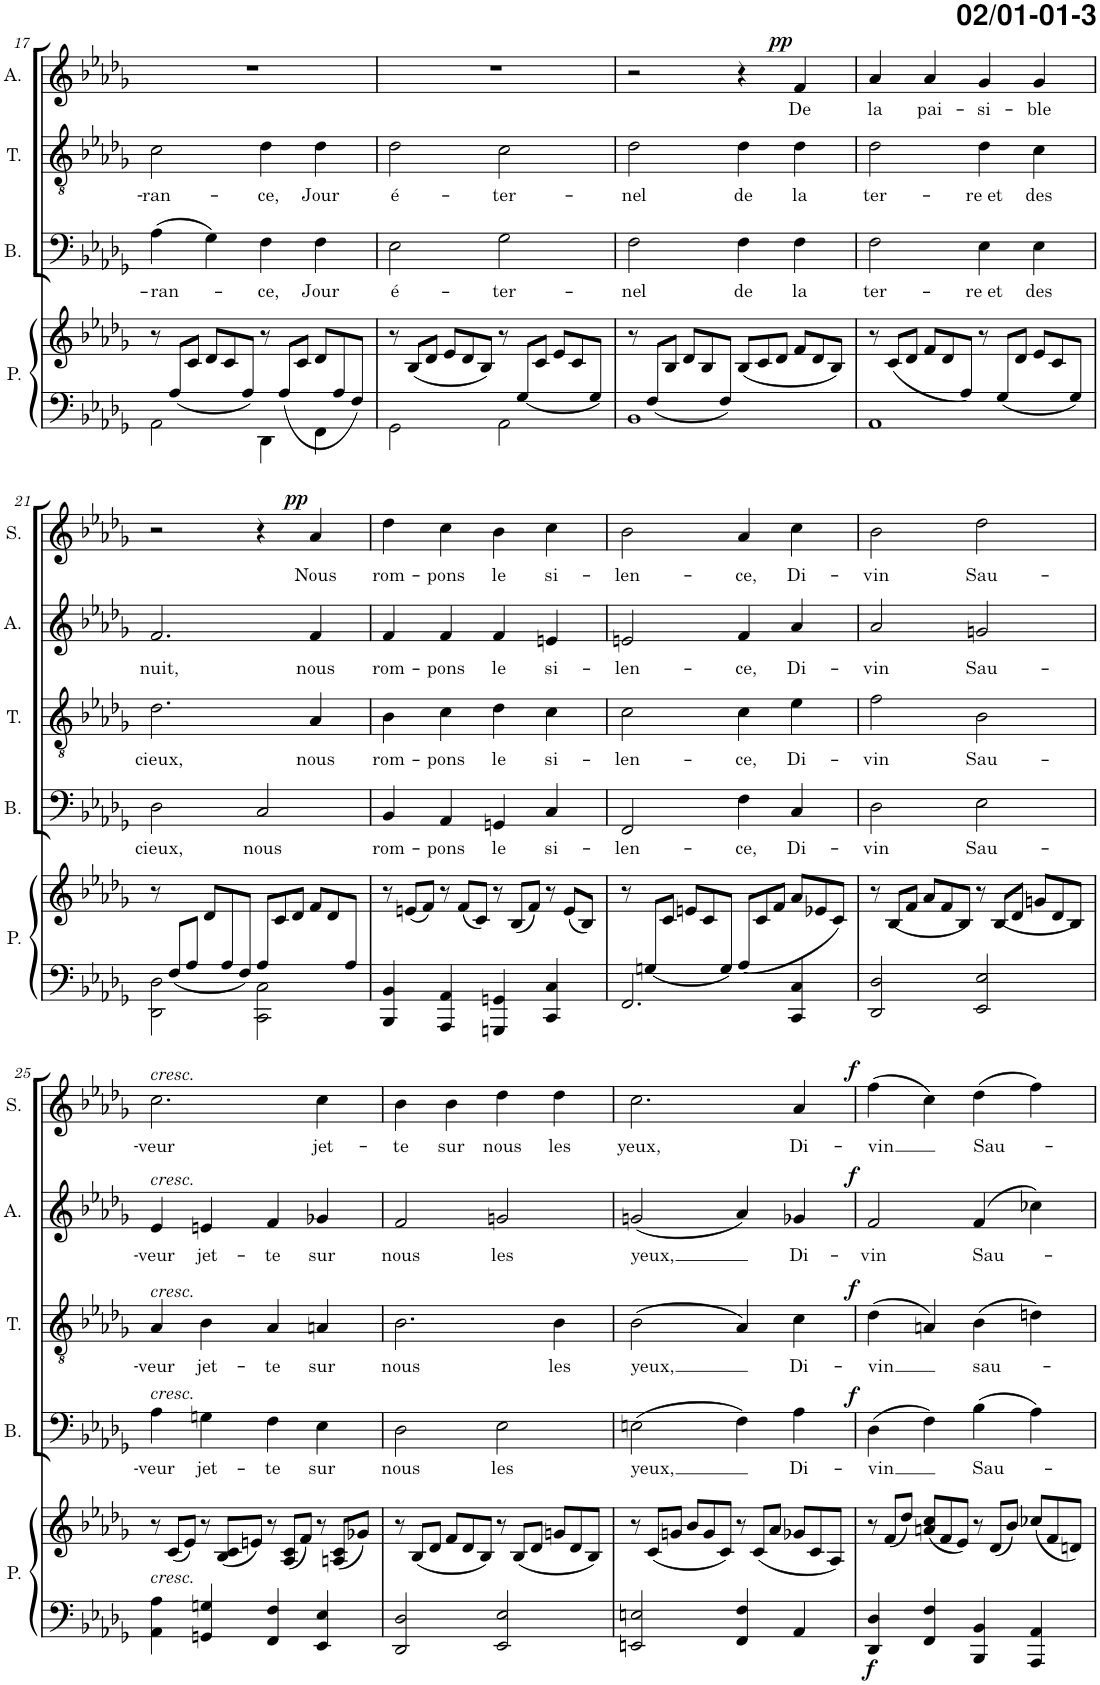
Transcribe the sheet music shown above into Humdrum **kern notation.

**kern	**kern	**dynam	**kern	**text	**dynam	**kern	**text	**dynam	**kern	**text	**dynam	**kern	**text	**dynam
*part5	*part5	*part5	*part4	*part4	*part4	*part3	*part3	*part3	*part2	*part2	*part2	*part1	*part1	*part1
*staff6	*staff5	*staff5/6	*staff4	*staff4	*staff4	*staff3	*staff3	*staff3	*staff2	*staff2	*staff2	*staff1	*staff1	*staff1
*I"Piano	*	*	*I"Bass	*	*	*I"Tenor	*	*	*I"Alto	*	*	*I"Soprano	*	*
*I'P.	*	*	*I'B.	*	*	*I'T.	*	*	*I'A.	*	*	*I'S.	*	*
!!LO:PB:g=z
*clefF4	*clefG2	*	*clefF4	*	*	*clefGv2	*	*	*clefG2	*	*	*clefG2	*	*
*k[b-e-a-d-g-]	*k[b-e-a-d-g-]	*	*k[b-e-a-d-g-]	*	*	*k[b-e-a-d-g-]	*	*	*k[b-e-a-d-g-]	*	*	*k[b-e-a-d-g-]	*	*
*M4/4	*M4/4	*	*M4/4	*	*	*M4/4	*	*	*M4/4	*	*	*M4/4	*	*
*met(c)	*met(c)	*	*met(c)	*	*	*met(c)	*	*	*met(c)	*	*	*met(c)	*	*
=17	=17	=17	=17	=17	=17	=17	=17	=17	=17	=17	=17	=17	=17	=17
*^	*	*	*	*	*	*	*	*	*	*	*	*	*	*
*	*	*Xtuplet	*	*	*	*	*	*	*	*	*	*	*	*	*
!	!	!	!	!	!LO:LY:b	!	!	!LO:LY:b	!	!	!	!	!	!	!
12ryy	2AA-\	12r	.	(4A-\	-ran-	.	2c\	-ran-	.	1r	.	.	1r	.	.
12A-/L	.	12ryy	.	.	.	.	.	.	.	.	.	.	.	.	.
4ryy	.	12c/J	.	.	.	.	.	.	.	.	.	.	.	.	.
.	.	12d-/L	.	4G-\)	.	.	.	.	.	.	.	.	.	.	.
.	.	12c/	.	.	.	.	.	.	.	.	.	.	.	.	.
12A-/J	.	12ryy	.	.	.	.	.	.	.	.	.	.	.	.	.
!	!	!	!	!	!LO:LY:b	!	!	!LO:LY:b	!	!	!	!	!	!	!
12ryy	4DD-\	12r	.	4F\	-ce,	.	4d-\	-ce,	.	.	.	.	.	.	.
12A-/L	.	12ryy	.	.	.	.	.	.	.	.	.	.	.	.	.
6ryy	.	12c/J	.	.	.	.	.	.	.	.	.	.	.	.	.
!	!	!	!	!	!LO:LY:b	!	!	!LO:LY:b	!	!	!	!	!	!	!
.	4FF\	12d-/L	.	4F\	Jour	.	4d-\	Jour	.	.	.	.	.	.	.
12A-/	.	6ryy	.	.	.	.	.	.	.	.	.	.	.	.	.
12F/J	.	.	.	.	.	.	.	.	.	.	.	.	.	.	.
=18	=18	=18	=18	=18	=18	=18	=18	=18	=18	=18	=18	=18	=18	=18	=18
!	!	!	!	!	!LO:LY:b	!	!	!LO:LY:b	!	!	!	!	!	!	!
12%7ryy	2GG-\	12r	.	2E-\	é-	.	2d-\	é-	.	1r	.	.	1r	.	.
.	.	(<12B-/L	.	.	.	.	.	.	.	.	.	.	.	.	.
.	.	12d-/J	.	.	.	.	.	.	.	.	.	.	.	.	.
.	.	12e-/L	.	.	.	.	.	.	.	.	.	.	.	.	.
.	.	12d-/	.	.	.	.	.	.	.	.	.	.	.	.	.
.	.	12B-/J)	.	.	.	.	.	.	.	.	.	.	.	.	.
!	!	!	!	!	!LO:LY:b	!	!	!LO:LY:b	!	!	!	!	!	!	!
.	2AA-\	12r	.	2G-\	-ter-	.	2c\	-ter-	.	.	.	.	.	.	.
12G-/L	.	12ryy	.	.	.	.	.	.	.	.	.	.	.	.	.
4ryy	.	12c/J	.	.	.	.	.	.	.	.	.	.	.	.	.
.	.	12e-/L	.	.	.	.	.	.	.	.	.	.	.	.	.
.	.	12c/	.	.	.	.	.	.	.	.	.	.	.	.	.
12G-/J	.	12ryy	.	.	.	.	.	.	.	.	.	.	.	.	.
=19	=19	=19	=19	=19	=19	=19	=19	=19	=19	=19	=19	=19	=19	=19	=19
!	!	!	!	!	!LO:LY:b	!	!	!LO:LY:b	!	!	!	!	!	!	!
12ryy	1BB-	12r	.	2F\	-nel	.	2d-\	-nel	.	2r	.	.	1r	.	.
12F/L	.	12ryy	.	.	.	.	.	.	.	.	.	.	.	.	.
4ryy	.	12B-/J	.	.	.	.	.	.	.	.	.	.	.	.	.
.	.	12d-/L	.	.	.	.	.	.	.	.	.	.	.	.	.
.	.	12B-/	.	.	.	.	.	.	.	.	.	.	.	.	.
12F/J	.	12ryy	.	.	.	.	.	.	.	.	.	.	.	.	.
!	!	!	!	!	!LO:LY:b	!	!	!LO:LY:b	!	!	!	!	!	!	!
2ryy	.	(12B-/L	.	4F\	de	.	4d-\	de	.	4r	.	.	.	.	.
.	.	12c/	.	.	.	.	.	.	.	.	.	.	.	.	.
.	.	12d-/J	.	.	.	.	.	.	.	.	.	.	.	.	.
!	!	!	!	!	!LO:LY:b	!	!	!LO:LY:b	!	!	!LO:LY:b	!LO:DY:a	!	!	!
.	.	12f/L	.	4F\	la	.	4d-\	la	.	4f/	De	pp	.	.	.
.	.	12d-/	.	.	.	.	.	.	.	.	.	.	.	.	.
.	.	12B-/J)	.	.	.	.	.	.	.	.	.	.	.	.	.
=20	=20	=20	=20	=20	=20	=20	=20	=20	=20	=20	=20	=20	=20	=20	=20
!	!	!	!	!	!LO:LY:b	!	!	!LO:LY:b	!	!	!LO:LY:b	!	!	!	!
12%5ryy	1AA-	12r	.	2F\	ter-	.	2d-\	ter-	.	4a-/	la	.	1r	.	.
.	.	(<12c/L	.	.	.	.	.	.	.	.	.	.	.	.	.
.	.	12d-/J	.	.	.	.	.	.	.	.	.	.	.	.	.
!	!	!	!	!	!	!	!	!	!	!	!LO:LY:b	!	!	!	!
.	.	12f/L	.	.	.	.	.	.	.	4a-/	pai-	.	.	.	.
.	.	12d-/	.	.	.	.	.	.	.	.	.	.	.	.	.
12A-/J)	.	12ryy	.	.	.	.	.	.	.	.	.	.	.	.	.
!	!	!	!	!	!LO:LY:b	!	!	!LO:LY:b	!	!	!LO:LY:b	!	!	!	!
12ryy	.	12r	.	4E-\	-re et	.	4d-\	-re et	.	4g-/	-si-	.	.	.	.
12G-/L	.	12ryy	.	.	.	.	.	.	.	.	.	.	.	.	.
4ryy	.	12d-/J	.	.	.	.	.	.	.	.	.	.	.	.	.
!	!	!	!	!	!LO:LY:b	!	!	!LO:LY:b	!	!	!LO:LY:b	!	!	!	!
.	.	12e-/L	.	4E-\	des	.	4c\	des	.	4g-/	-ble	.	.	.	.
.	.	12c/	.	.	.	.	.	.	.	.	.	.	.	.	.
12G-/J	.	12ryy	.	.	.	.	.	.	.	.	.	.	.	.	.
!!LO:LB:g=z
=21	=21	=21	=21	=21	=21	=21	=21	=21	=21	=21	=21	=21	=21	=21	=21
!	!	!	!	!	!LO:LY:b	!	!	!LO:LY:b	!	!	!LO:LY:b	!	!	!	!
12ryy	2DD-\ 2D-\	12r	.	2D-\	cieux,	.	2.d-\	cieux,	.	2.f/	nuit,	.	2r	.	.
12F/L	.	6ryy	.	.	.	.	.	.	.	.	.	.	.	.	.
12A-/J	.	.	.	.	.	.	.	.	.	.	.	.	.	.	.
12ryy	.	12d-/L	.	.	.	.	.	.	.	.	.	.	.	.	.
12A-/	.	4ryy	.	.	.	.	.	.	.	.	.	.	.	.	.
12F/J	.	.	.	.	.	.	.	.	.	.	.	.	.	.	.
*Xtuplet	*	*	*	*	*	*	*	*	*	*	*	*	*	*	*
!	!	!	!	!	!LO:LY:b	!	!	!	!	!	!	!	!	!	!
12A-/L	2CC\ 2C\	.	.	2C/	nous	.	.	.	.	.	.	.	4r	.	.
3ryy	.	12c/	.	.	.	.	.	.	.	.	.	.	.	.	.
.	.	12d-/J	.	.	.	.	.	.	.	.	.	.	.	.	.
!	!	!	!	!	!	!	!	!LO:LY:b	!	!	!LO:LY:b	!	!	!LO:LY:b	!LO:DY:a
.	.	12f/L	.	.	.	.	4A-/	nous	.	4f/	nous	.	4a-/	Nous	pp
.	.	12d-/	.	.	.	.	.	.	.	.	.	.	.	.	.
12A-/J	.	12ryy	.	.	.	.	.	.	.	.	.	.	.	.	.
*v	*v	*	*	*	*	*	*	*	*	*	*	*	*	*	*
=22	=22	=22	=22	=22	=22	=22	=22	=22	=22	=22	=22	=22	=22	=22
!	!	!	!	!LO:LY:b	!	!	!LO:LY:b	!	!	!LO:LY:b	!	!	!LO:LY:b	!
4BBB-/ 4BB-/	12r	.	4BB-/	rom-	.	4B-\	rom-	.	4f/	rom-	.	4dd-\	rom-	.
.	(12en/L	.	.	.	.	.	.	.	.	.	.	.	.	.
.	12f/J)	.	.	.	.	.	.	.	.	.	.	.	.	.
!	!	!	!	!LO:LY:b	!	!	!LO:LY:b	!	!	!LO:LY:b	!	!	!LO:LY:b	!
4AAA-/ 4AA-/	12r	.	4AA-/	-pons	.	4c\	-pons	.	4f/	-pons	.	4cc\	-pons	.
.	(12f/L	.	.	.	.	.	.	.	.	.	.	.	.	.
.	12c/J)	.	.	.	.	.	.	.	.	.	.	.	.	.
!	!	!	!	!LO:LY:b	!	!	!LO:LY:b	!	!	!LO:LY:b	!	!	!LO:LY:b	!
4GGGn/ 4GGn/	12r	.	4GGn/	le	.	4d-\	le	.	4f/	le	.	4b-\	le	.
.	(12B-/L	.	.	.	.	.	.	.	.	.	.	.	.	.
.	12f/J)	.	.	.	.	.	.	.	.	.	.	.	.	.
!	!	!	!	!LO:LY:b	!	!	!LO:LY:b	!	!	!LO:LY:b	!	!	!LO:LY:b	!
4CC/ 4C/	12r	.	4C/	si-	.	4c\	si-	.	4en/	si-	.	4cc\	si-	.
.	(12e/L	.	.	.	.	.	.	.	.	.	.	.	.	.
.	12B-/J)	.	.	.	.	.	.	.	.	.	.	.	.	.
=23	=23	=23	=23	=23	=23	=23	=23	=23	=23	=23	=23	=23	=23	=23
*^	*	*	*	*	*	*	*	*	*	*	*	*	*	*
!	!	!	!	!	!LO:LY:b	!	!	!LO:LY:b	!	!	!LO:LY:b	!	!	!LO:LY:b	!
12ryy	2.FF/	12r	.	2FF/	-len-	.	2c\	-len-	.	2en/	-len-	.	2b-\	-len-	.
12Gn/L	.	12ryy	.	.	.	.	.	.	.	.	.	.	.	.	.
4ryy	.	12c/J	.	.	.	.	.	.	.	.	.	.	.	.	.
.	.	12en/L	.	.	.	.	.	.	.	.	.	.	.	.	.
.	.	12c/	.	.	.	.	.	.	.	.	.	.	.	.	.
12G/J	.	6ryy	.	.	.	.	.	.	.	.	.	.	.	.	.
!	!	!	!	!	!LO:LY:b	!	!	!LO:LY:b	!	!	!LO:LY:b	!	!	!LO:LY:b	!
(<12A-/L	.	.	.	4F\	-ce,	.	4c\	-ce,	.	4f/	-ce,	.	4a-/	-ce,	.
12%5ryy	.	12c/	.	.	.	.	.	.	.	.	.	.	.	.	.
.	.	12f/J	.	.	.	.	.	.	.	.	.	.	.	.	.
!	!	!	!	!	!LO:LY:b	!	!	!LO:LY:b	!	!	!LO:LY:b	!	!	!LO:LY:b	!
.	4CC/ 4C/	12a-/L	.	4C/	Di-	.	4e-\	Di-	.	4a-/	Di-	.	4cc\	Di-	.
.	.	12e-X/	.	.	.	.	.	.	.	.	.	.	.	.	.
.	.	12c/J)	.	.	.	.	.	.	.	.	.	.	.	.	.
*v	*v	*	*	*	*	*	*	*	*	*	*	*	*	*	*
=24	=24	=24	=24	=24	=24	=24	=24	=24	=24	=24	=24	=24	=24	=24
!	!	!	!	!LO:LY:b	!	!	!LO:LY:b	!	!	!LO:LY:b	!	!	!LO:LY:b	!
2DD-/ 2D-/	12r	.	2D-\	-vin	.	2f\	-vin	.	2a-/	-vin	.	2b-\	-vin	.
.	(<12B-/L	.	.	.	.	.	.	.	.	.	.	.	.	.
.	12f/J	.	.	.	.	.	.	.	.	.	.	.	.	.
.	12a-/L	.	.	.	.	.	.	.	.	.	.	.	.	.
.	12f/	.	.	.	.	.	.	.	.	.	.	.	.	.
.	12B-/J)	.	.	.	.	.	.	.	.	.	.	.	.	.
!	!	!	!	!LO:LY:b	!	!	!LO:LY:b	!	!	!LO:LY:b	!	!	!LO:LY:b	!
2EE-/ 2E-/	12r	.	2E-\	Sau-	.	2B-\	Sau-	.	2gn/	Sau-	.	2dd-\	Sau-	.
.	(<12B-/L	.	.	.	.	.	.	.	.	.	.	.	.	.
.	12d-/J	.	.	.	.	.	.	.	.	.	.	.	.	.
.	12gn/L	.	.	.	.	.	.	.	.	.	.	.	.	.
.	12d-/	.	.	.	.	.	.	.	.	.	.	.	.	.
.	12B-/J)	.	.	.	.	.	.	.	.	.	.	.	.	.
!!LO:LB:g=z
=25	=25	=25	=25	=25	=25	=25	=25	=25	=25	=25	=25	=25	=25	=25
!	!	!	!	!	!	!	!	!	!	!	!	!LO:TX:a:i:t=cresc.	!	!
!	!	!	!	!	!	!	!	!	!LO:TX:a:i:t=cresc.	!	!	!	!	!
!	!	!	!	!	!	!LO:TX:a:i:t=cresc.	!	!	!	!	!	!	!	!
!	!	!	!LO:TX:a:i:t=cresc.	!	!	!	!	!	!	!	!	!	!	!
!LO:TX:a:i:t=cresc.	!	!	!	!	!	!	!	!	!	!	!	!	!	!
!	!	!	!	!LO:LY:b	!	!	!LO:LY:b	!	!	!LO:LY:b	!	!	!LO:LY:b	!
4AA-\ 4A-\	12r	.	4A-\	-veur	.	4A-/	-veur	.	4e-/	-veur	.	2.cc\	-veur	.
.	(12c/L	.	.	.	.	.	.	.	.	.	.	.	.	.
.	12e-/J)	.	.	.	.	.	.	.	.	.	.	.	.	.
!	!	!	!	!LO:LY:b	!	!	!LO:LY:b	!	!	!LO:LY:b	!	!	!	!
4GGn/ 4Gn/	12r	.	4Gn\	jet-	.	4B-\	jet-	.	4en/	jet-	.	.	.	.
.	(12B-/ 12c/L	.	.	.	.	.	.	.	.	.	.	.	.	.
.	12en/J)	.	.	.	.	.	.	.	.	.	.	.	.	.
!	!	!	!	!LO:LY:b	!	!	!LO:LY:b	!	!	!LO:LY:b	!	!	!	!
4FF/ 4F/	12r	.	4F\	-te	.	4A-/	-te	.	4f/	-te	.	.	.	.
.	(12A-/ 12c/L	.	.	.	.	.	.	.	.	.	.	.	.	.
.	12f/J)	.	.	.	.	.	.	.	.	.	.	.	.	.
!	!	!	!	!LO:LY:b	!	!	!LO:LY:b	!	!	!LO:LY:b	!	!	!LO:LY:b	!
4EE-/ 4E-/	12r	.	4E-\	sur	.	4An/	sur	.	4g-X/	sur	.	4cc\	jet-	.
.	(12An/ 12c/L	.	.	.	.	.	.	.	.	.	.	.	.	.
.	12g-X/J)	.	.	.	.	.	.	.	.	.	.	.	.	.
=26	=26	=26	=26	=26	=26	=26	=26	=26	=26	=26	=26	=26	=26	=26
!	!	!	!	!LO:LY:b	!	!	!LO:LY:b	!	!	!LO:LY:b	!	!	!LO:LY:b	!
2DD-/ 2D-/	12r	.	2D-\	nous	.	2.B-\	nous	.	2f/	nous	.	4b-\	-te	.
.	(12B-/L	.	.	.	.	.	.	.	.	.	.	.	.	.
.	12d-/J	.	.	.	.	.	.	.	.	.	.	.	.	.
!	!	!	!	!	!	!	!	!	!	!	!	!	!LO:LY:b	!
.	12f/L	.	.	.	.	.	.	.	.	.	.	4b-\	sur	.
.	12d-/	.	.	.	.	.	.	.	.	.	.	.	.	.
.	12B-/J)	.	.	.	.	.	.	.	.	.	.	.	.	.
!	!	!	!	!LO:LY:b	!	!	!	!	!	!LO:LY:b	!	!	!LO:LY:b	!
2EE-/ 2E-/	12r	.	2E-\	les	.	.	.	.	2gn/	les	.	4dd-\	nous	.
.	(12B-/L	.	.	.	.	.	.	.	.	.	.	.	.	.
.	12d-/J	.	.	.	.	.	.	.	.	.	.	.	.	.
!	!	!	!	!	!	!	!LO:LY:b	!	!	!	!	!	!LO:LY:b	!
.	12gn/L	.	.	.	.	4B-\	les	.	.	.	.	4dd-\	les	.
.	12d-/	.	.	.	.	.	.	.	.	.	.	.	.	.
.	12B-/J)	.	.	.	.	.	.	.	.	.	.	.	.	.
=27	=27	=27	=27	=27	=27	=27	=27	=27	=27	=27	=27	=27	=27	=27
!	!	!	!	!LO:LY:b	!	!	!LO:LY:b	!	!	!LO:LY:b	!	!	!LO:LY:b	!
2EEn/ 2En/	12r	.	(2En\	yeux,	.	(2B-\	yeux,	.	(2gn/	yeux,	.	2.cc\	yeux,	.
.	(12c/L	.	.	.	.	.	.	.	.	.	.	.	.	.
.	12gn/J	.	.	.	.	.	.	.	.	.	.	.	.	.
.	12b-/L	.	.	.	.	.	.	.	.	.	.	.	.	.
.	12g/	.	.	.	.	.	.	.	.	.	.	.	.	.
.	12c/J)	.	.	.	.	.	.	.	.	.	.	.	.	.
4FF/ 4F/	12r	.	4F\)	.	.	4A-/)	.	.	4a-/)	.	.	.	.	.
.	(12c/L	.	.	.	.	.	.	.	.	.	.	.	.	.
.	12a-/J	.	.	.	.	.	.	.	.	.	.	.	.	.
!	!	!	!	!LO:LY:b	!	!	!LO:LY:b	!	!	!LO:LY:b	!	!	!LO:LY:b	!
4AA-/	12g-X/L	.	4A-\	Di-	.	4c\	Di-	.	4g-X/	Di-	.	4a-/	Di-	.
.	12c/	.	.	.	.	.	.	.	.	.	.	.	.	.
.	12A-/J)	.	.	.	.	.	.	.	.	.	.	.	.	.
=28	=28	=28	=28	=28	=28	=28	=28	=28	=28	=28	=28	=28	=28	=28
!	!	!LO:DY:b=2	!	!LO:LY:b	!LO:DY:a	!	!LO:LY:b	!LO:DY:a	!	!LO:LY:b	!LO:DY:a	!	!LO:LY:b	!LO:DY:a
4DD-/ 4D-/	12r	f	(4D-\	-vin	f	(4d-\	-vin	f	2f/	-vin	f	(4ff\	-vin	f
.	(12f/L	.	.	.	.	.	.	.	.	.	.	.	.	.
.	12dd-/J)	.	.	.	.	.	.	.	.	.	.	.	.	.
4FF/ 4F/	(12an/ 12cc/L	.	4F\)	.	.	4An/)	.	.	.	.	.	4cc\)	.	.
.	12f/	.	.	.	.	.	.	.	.	.	.	.	.	.
.	12e-/J)	.	.	.	.	.	.	.	.	.	.	.	.	.
!	!	!	!	!LO:LY:b	!	!	!LO:LY:b	!	!	!LO:LY:b	!	!	!LO:LY:b	!
4BBB-/ 4BB-/	12r	.	(4B-\	Sau-	.	(4B-\	sau-	.	(4f/	-Sau-	.	(4dd-\	Sau-	.
.	(12d-/L	.	.	.	.	.	.	.	.	.	.	.	.	.
.	12b-/J)	.	.	.	.	.	.	.	.	.	.	.	.	.
4AAA-/ 4AA-/	(12cc-X/L	.	4A-\)	.	.	4dn\)	.	.	4cc-X\)	.	.	4ff\)	.	.
.	12f/	.	.	.	.	.	.	.	.	.	.	.	.	.
.	12dn/J)	.	.	.	.	.	.	.	.	.	.	.	.	.
=	=	=	=	=	=	=	=	=	=	=	=	=	=	=
*-	*-	*-	*-	*-	*-	*-	*-	*-	*-	*-	*-	*-	*-	*-
